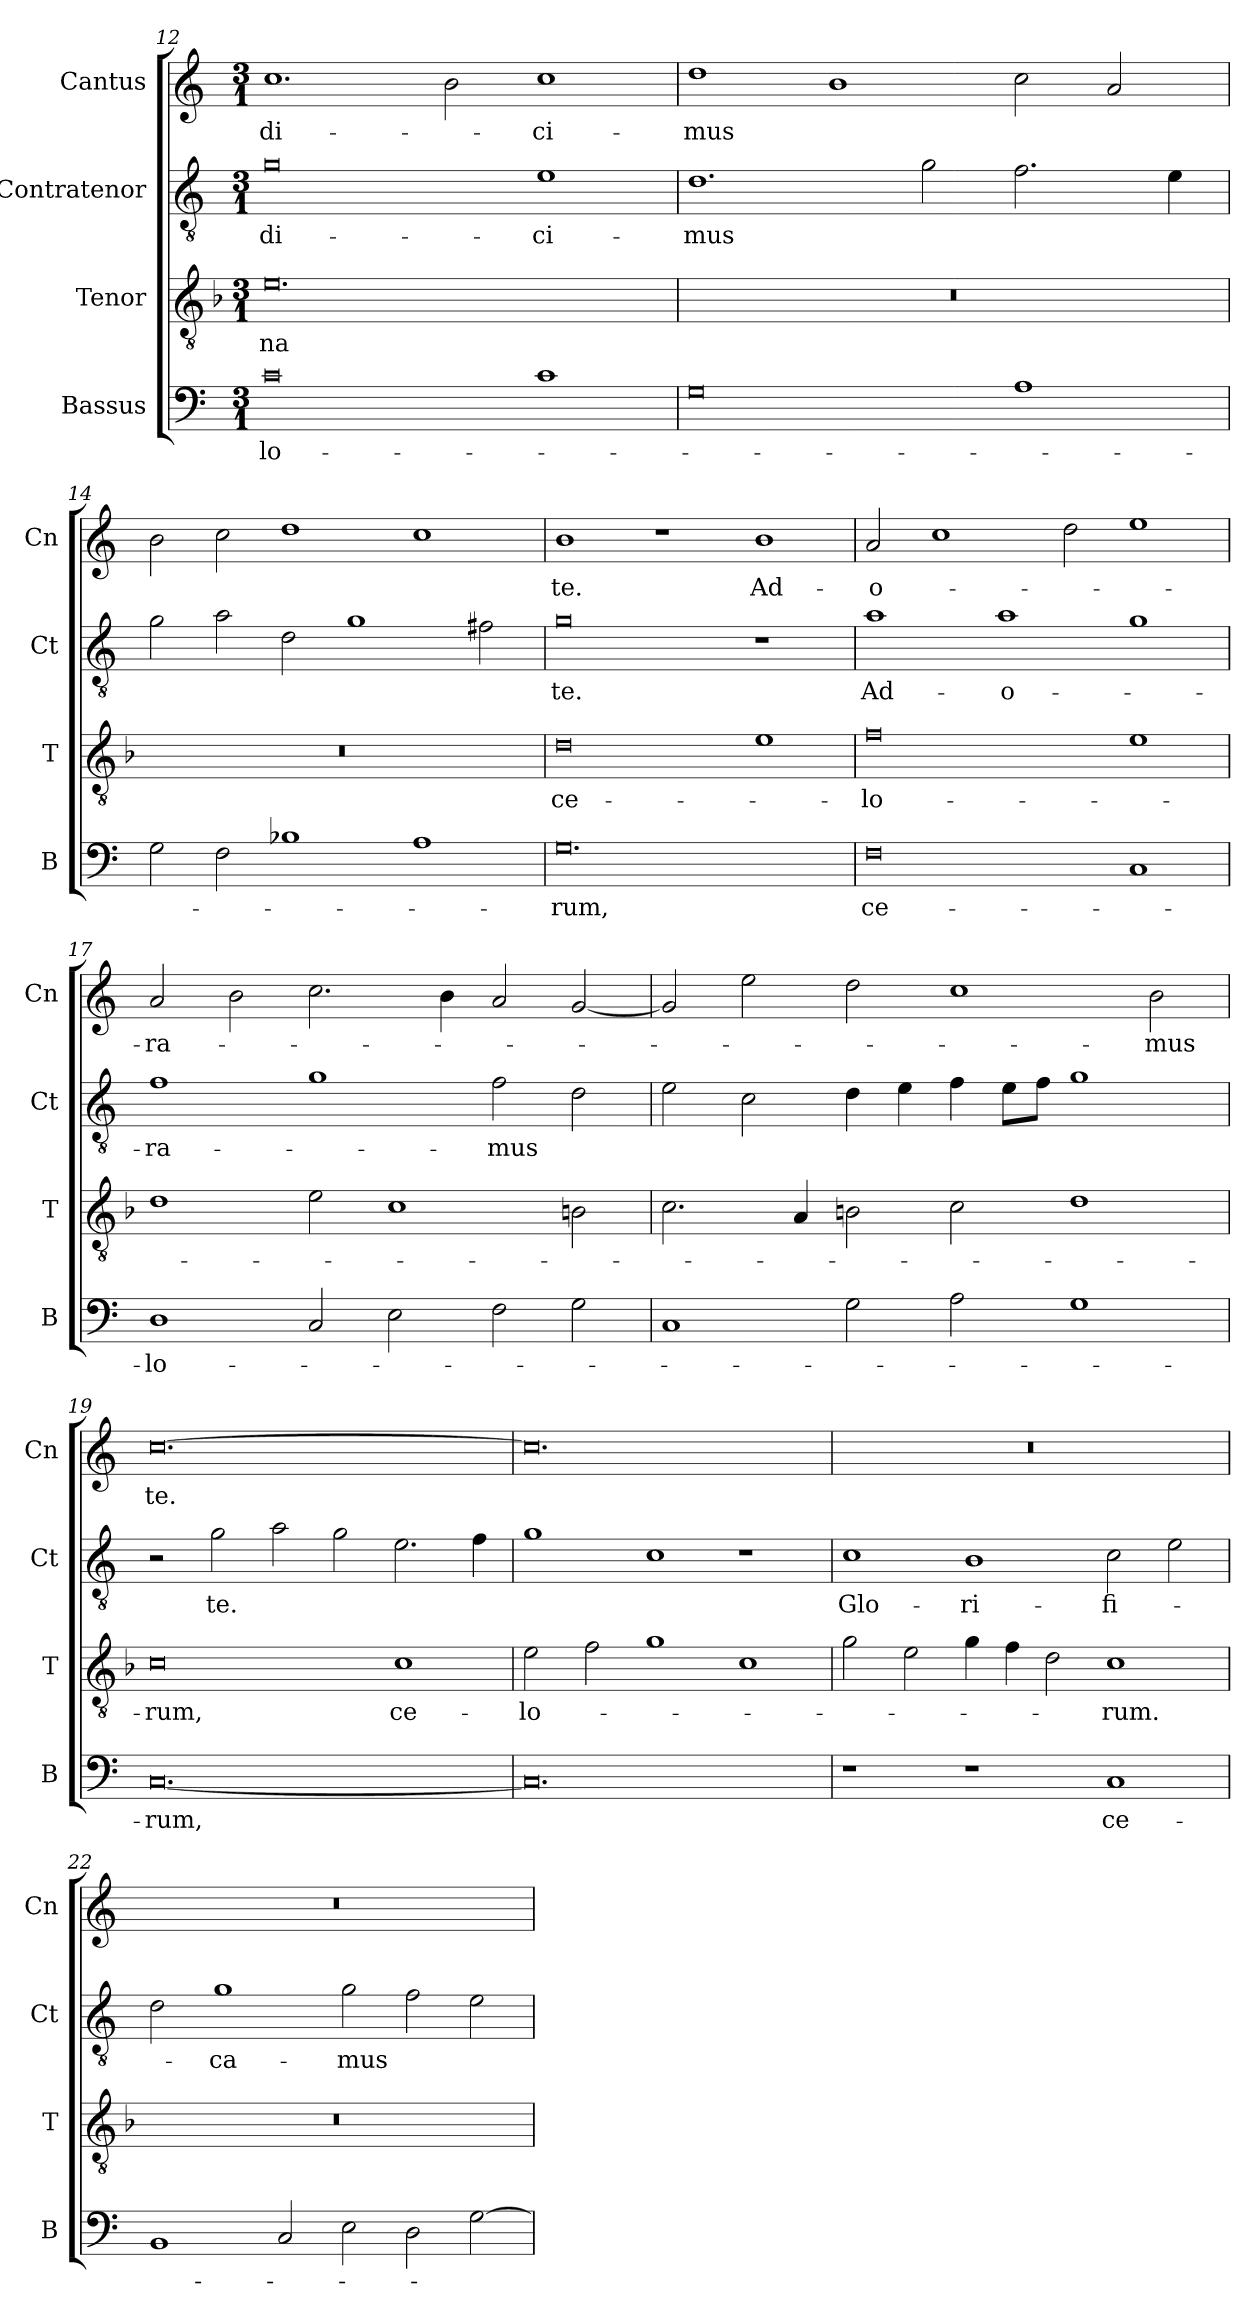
**kern	**text	**kern	**text	**kern	**text	**kern	**text
*part4	*part4	*part3	*part3	*part2	*part2	*part1	*part1
*staff4	*staff4	*staff3	*staff3	*staff2	*staff2	*staff1	*staff1
*I"Bassus	*	*I"Tenor	*	*I"Contratenor	*	*I"Cantus	*
*I'B	*	*I'T	*	*I'Ct	*	*I'Cn	*
*clefF4	*	*clefGv2	*	*clefGv2	*	*clefG2	*
*k[]	*	*k[b-]	*	*k[]	*	*k[]	*
*M3/1	*	*M3/1	*	*M3/1	*	*M3/1	*
=12	=12	=12	=12	=12	=12	=12	=12
0c	-lo-	0.e	-na	0g	-di-	1.cc	-di-
.	.	.	.	.	.	2b\	.
1c	.	.	.	1e	-ci-	1cc	-ci-
=13	=13	=13	=13	=13	=13	=13	=13
0G	.	0.r	.	1.d	-mus	1dd	-mus
.	.	.	.	.	.	1b	.
.	.	.	.	2g\	.	.	.
1A	.	.	.	2.f\	.	2cc\	.
.	.	.	.	.	.	2a/	.
.	.	.	.	4e\	.	.	.
=14	=14	=14	=14	=14	=14	=14	=14
2G\	.	0.r	.	2g\	.	2b\	.
2F\	.	.	.	2a\	.	2cc\	.
1B-X	.	.	.	2d\	.	1dd	.
.	.	.	.	1g	.	.	.
1A	.	.	.	.	.	1cc	.
.	.	.	.	2f#X\	.	.	.
=15	=15	=15	=15	=15	=15	=15	=15
0.G	-rum,	0d	ce-	0g	te.	1b	te.
.	.	.	.	.	.	1r	.
.	.	1e	.	1r	.	1b	Ad-
=16	=16	=16	=16	=16	=16	=16	=16
0F	ce-	0f	-lo-	1a	Ad-	2a/	-o-
.	.	.	.	.	.	1cc	.
.	.	.	.	1a	-o-	.	.
.	.	.	.	.	.	2dd\	.
1C	.	1e	.	1g	.	1ee	.
=17	=17	=17	=17	=17	=17	=17	=17
1D	-lo-	1d	.	1f	-ra-	2a/	-ra-
.	.	.	.	.	.	2b\	.
2C/	.	2e\	.	1g	.	2.cc\	.
2E\	.	1c	.	.	.	.	.
.	.	.	.	.	.	4b\	.
2F\	.	.	.	2f\	-mus	2a/	.
2G\	.	2Bn\	.	2d\	.	[2g/	.
=18	=18	=18	=18	=18	=18	=18	=18
1C	.	2.c\	.	2e\	.	2g/]	.
.	.	.	.	2c\	.	2ee\	.
.	.	4A/	.	.	.	.	.
2G\	.	2Bn\	.	4d\	.	2dd\	.
.	.	.	.	4e\	.	.	.
2A\	.	2c\	.	4f\	.	1cc	.
.	.	.	.	8e\L	.	.	.
.	.	.	.	8f\J	.	.	.
1G	.	1d	.	1g	.	.	.
.	.	.	.	.	.	2b\	-mus
=19	=19	=19	=19	=19	=19	=19	=19
[0.C	-rum,	0c	-rum,	2r	.	[0.cc	te.
.	.	.	.	2g\	te.	.	.
.	.	.	.	2a\	.	.	.
.	.	.	.	2g\	.	.	.
.	.	1c	ce-	2.e\	.	.	.
.	.	.	.	4f\	.	.	.
=20	=20	=20	=20	=20	=20	=20	=20
0.C]	.	2e\	-lo-	1g	.	0.cc]	.
.	.	2f\	.	.	.	.	.
.	.	1g	.	1c	.	.	.
.	.	1c	.	1r	.	.	.
=21	=21	=21	=21	=21	=21	=21	=21
1r	.	2g\	.	1c	Glo-	0.r	.
.	.	2e\	.	.	.	.	.
1r	.	4g\	.	1B	-ri-	.	.
.	.	4f\	.	.	.	.	.
.	.	2d\	.	.	.	.	.
1C	ce-	1c	-rum.	2c\	-fi-	.	.
.	.	.	.	2e\	.	.	.
=22	=22	=22	=22	=22	=22	=22	=22
1BB	.	0.r	.	2d\	.	0.r	.
.	.	.	.	1g	-ca-	.	.
2C/	.	.	.	.	.	.	.
2E\	.	.	.	2g\	-mus	.	.
2D\	.	.	.	2f\	.	.	.
[2G\	.	.	.	2e\	.	.	.
=	=	=	=	=	=	=	=
*-	*-	*-	*-	*-	*-	*-	*-
